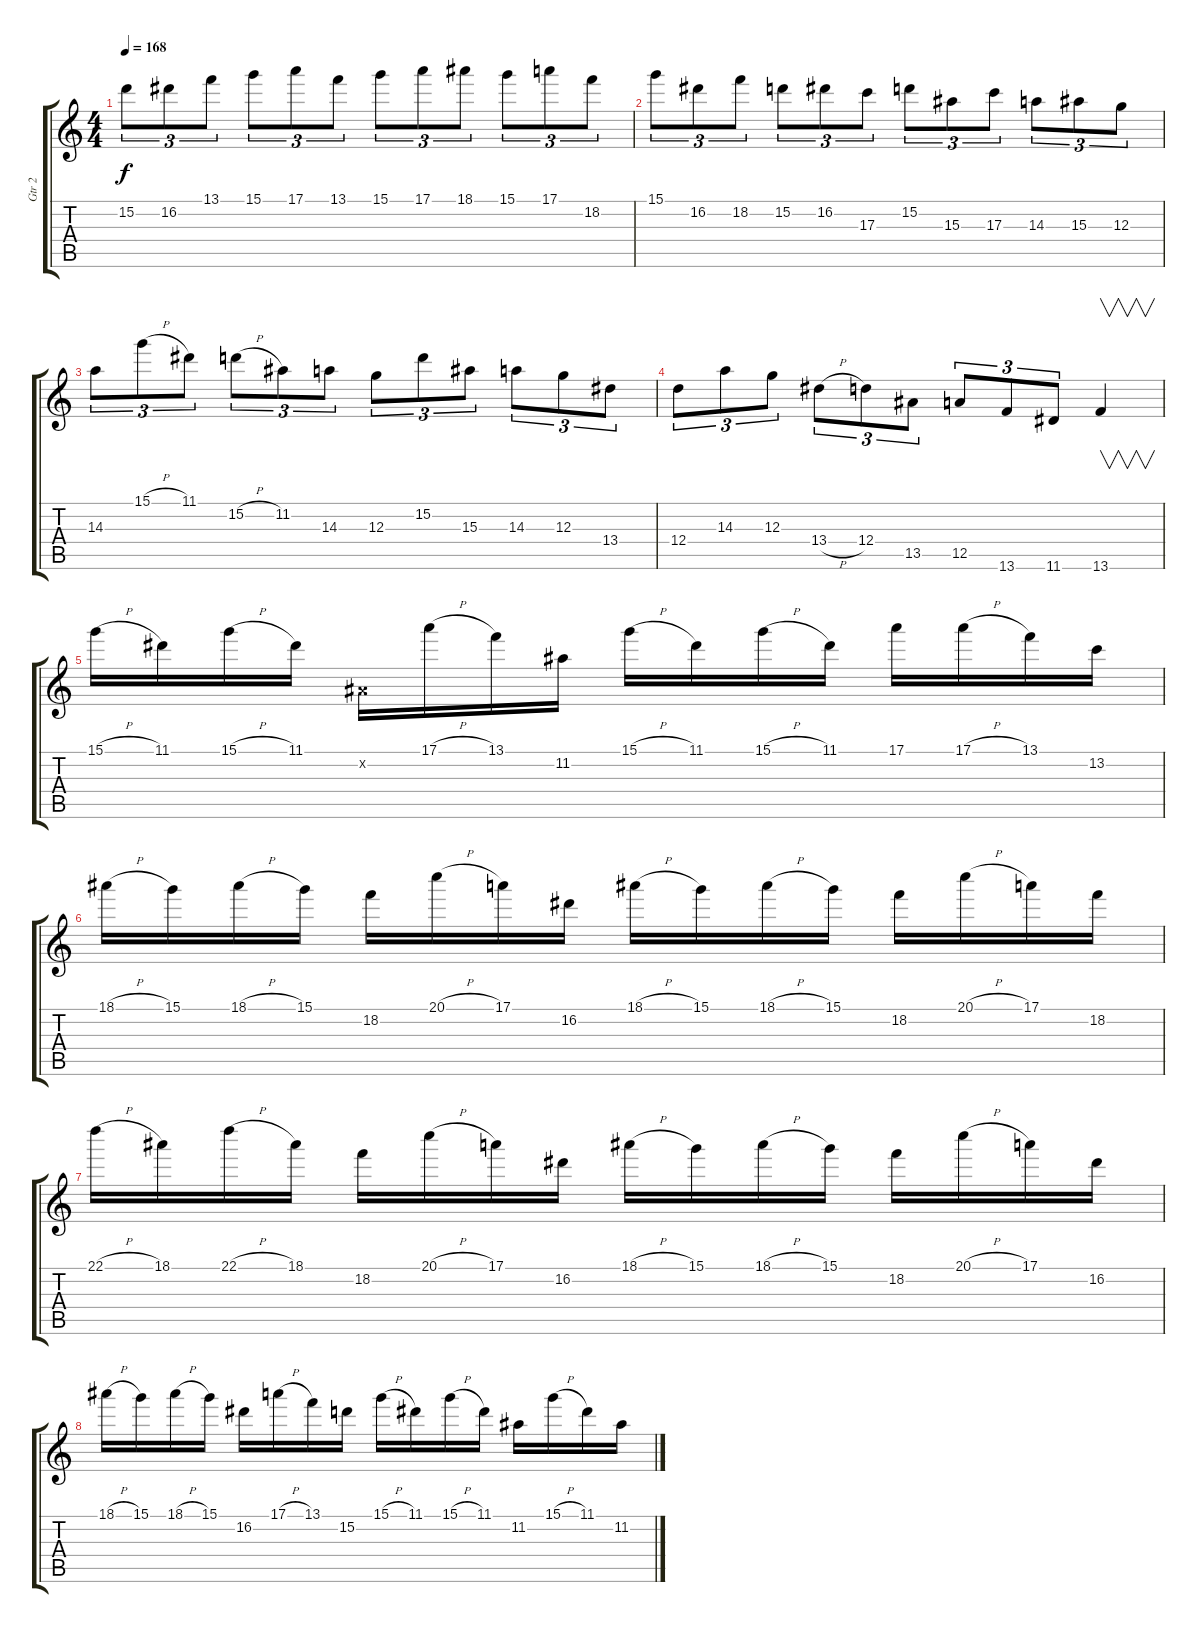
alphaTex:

\track ("Gtr 2" "Gtr 2") {instrument distortionguitar}
\staff {score tabs}
\tuning (E4 B3 G3 D3 A2 E2) {hide}
\ts (4 4)
\tempo 168
\clef g2
\ks c
15.2.8{tu (3 2) dy f} 16.2.8{tu (3 2)} 13.1.8{tu (3 2)} 15.1.8{tu (3 2)} 17.1.8{tu (3 2)} 13.1.8{tu (3 2)} 15.1.8{tu (3 2)} 17.1.8{tu (3 2)} 18.1.8{tu (3 2)} 15.1.8{tu (3 2)} 17.1.8{tu (3 2)} 18.2.8{tu (3 2)} |
15.1.8{tu (3 2)} 16.2.8{tu (3 2)} 18.2.8{tu (3 2)} 15.2.8{tu (3 2)} 16.2.8{tu (3 2)} 17.3.8{tu (3 2)} 15.2.8{tu (3 2)} 15.3.8{tu (3 2)} 17.3.8{tu (3 2)} 14.3.8{tu (3 2)} 15.3.8{tu (3 2)} 12.3.8{tu (3 2)} |
14.3.8{tu (3 2)} 15.1{h}.8{tu (3 2)} 11.1.8{tu (3 2)} 15.2{h}.8{tu (3 2)} 11.2.8{tu (3 2)} 14.3.8{tu (3 2)} 12.3.8{tu (3 2)} 15.2.8{tu (3 2)} 15.3.8{tu (3 2)} 14.3.8{tu (3 2)} 12.3.8{tu (3 2)} 13.4.8{tu (3 2)} |
12.4.8{tu (3 2)} 14.3.8{tu (3 2)} 12.3.8{tu (3 2)} 13.4{h}.8{tu (3 2)} 12.4.8{tu (3 2)} 13.5.8{tu (3 2)} 12.5.8{tu (3 2)} 13.6.8{tu (3 2)} 11.6.8{tu (3 2)} 13.6.4{v} |
15.1{h}.16 11.1.16 15.1{h}.16 11.1.16 -1.2{x}.16 17.1{h}.16 13.1.16 11.2.16 15.1{h}.16 11.1.16 15.1{h}.16 11.1.16 17.1.16 17.1{h}.16 13.1.16 13.2.16 |
18.1{h}.16 15.1.16 18.1{h}.16 15.1.16 18.2.16 20.1{h}.16 17.1.16 16.2.16 18.1{h}.16 15.1.16 18.1{h}.16 15.1.16 18.2.16 20.1{h}.16 17.1.16 18.2.16 |
22.1{h}.16 18.1.16 22.1{h}.16 18.1.16 18.2.16 20.1{h}.16 17.1.16 16.2.16 18.1{h}.16 15.1.16 18.1{h}.16 15.1.16 18.2.16 20.1{h}.16 17.1.16 16.2.16 |
18.1{h}.16 15.1.16 18.1{h}.16 15.1.16 16.2.16 17.1{h}.16 13.1.16 15.2.16 15.1{h}.16 11.1.16 15.1{h}.16 11.1.16 11.2.16 15.1{h}.16 11.1.16 11.2.16
